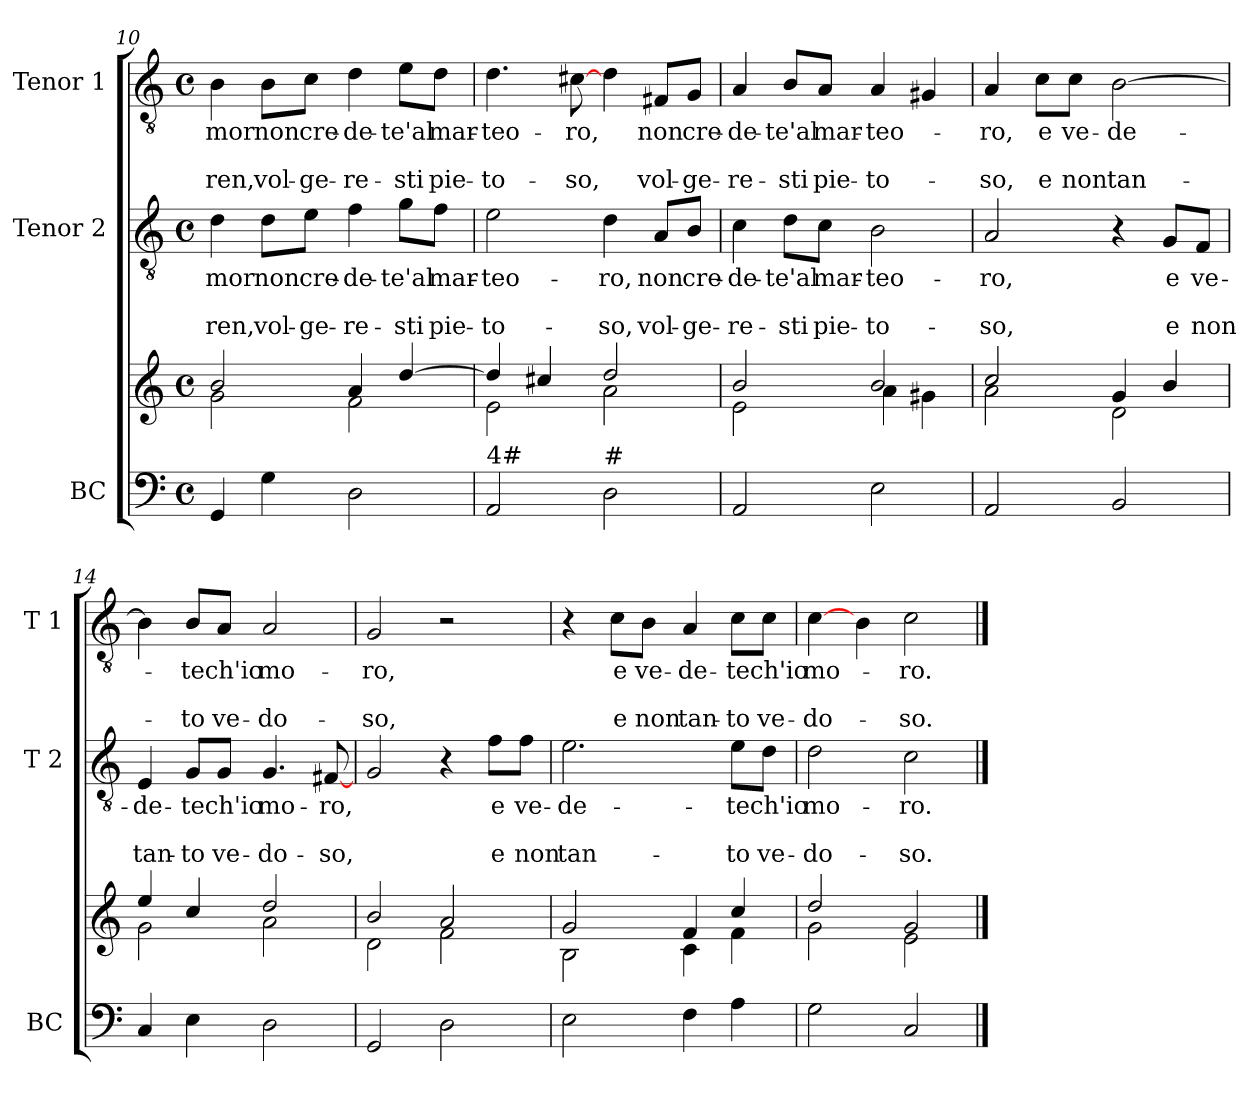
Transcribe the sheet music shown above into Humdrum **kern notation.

**kern	**kern	**kern	**text	**text	**text	**kern	**text	**text	**text
*part3	*part3	*part2	*part2	*part2	*part2	*part1	*part1	*part1	*part1
*staff4	*staff3	*staff2	*staff2	*staff2	*staff2	*staff1	*staff1	*staff1	*staff1
*I"BC	*	*I"Tenor 2	*	*	*	*I"Tenor 1	*	*	*
*I'BC	*	*I'T 2	*	*	*	*I'T 1	*	*	*
*clefF4	*clefG2	*clefGv2	*	*	*	*clefGv2	*	*	*
*k[]	*k[]	*k[]	*	*	*	*k[]	*	*	*
*C:	*C:	*C:	*	*	*	*C:	*	*	*
*M4/4	*M4/4	*M4/4	*	*	*	*M4/4	*	*	*
*met(c)	*met(c)	*met(c)	*	*	*	*met(c)	*	*	*
=10	=10	=10	=10	=10	=10	=10	=10	=10	=10
*	*^	*	*	*	*	*	*	*	*
!	!	!	!	!LO:LY:b	!	!LO:LY:b	!	!LO:LY:b	!	!LO:LY:b
4GG/	2b/	2g\	4d\	-mor	.	-ren,	4B\	-mor	.	-ren,
!	!	!	!	!LO:LY:b	!	!LO:LY:b	!	!LO:LY:b	!	!LO:LY:b
4G\	.	.	8d\L	non	.	vol-	8B\L	non	.	vol-
!	!	!	!	!LO:LY:b	!	!LO:LY:b	!	!LO:LY:b	!	!LO:LY:b
.	.	.	8e\J	cre-	.	-ge-	8c\J	cre-	.	-ge-
!	!	!	!	!LO:LY:b	!	!LO:LY:b	!	!LO:LY:b	!	!LO:LY:b
2D\	4a/	2f\	4f\	-de-	.	-re-	4d\	-de-	.	-re-
!	!	!	!	!LO:LY:b	!	!LO:LY:b	!	!LO:LY:b	!	!LO:LY:b
.	[>4dd/	.	8g\L	-te'al	.	-sti	8e\L	-te'al	.	-sti
!	!	!	!	!LO:LY:b	!	!LO:LY:b	!	!LO:LY:b	!	!LO:LY:b
.	.	.	8f\J	mar-	.	pie-	8d\J	mar-	.	pie-
=11	=11	=11	=11	=11	=11	=11	=11	=11	=11	=11
!LO:TX:a:t=4#	!	!	!	!	!	!	!	!	!	!
!	!	!	!	!LO:LY:b	!	!LO:LY:b	!	!LO:LY:b	!	!LO:LY:b
2AA/	4dd/]	2e\	2e\	-teo-	.	-to-	4.d\	-teo-	.	-to-
.	4cc#X/	.	.	.	.	.	.	.	.	.
!	!	!	!	!	!	!	!	!LO:LY:b	!	!LO:LY:b
.	.	.	.	.	.	.	[8c#X\	-ro,	.	-so,
!LO:TX:a:t=#	!	!	!	!	!	!	!	!	!	!
!	!	!	!	!LO:LY:b	!	!LO:LY:b	!	!	!	!
2D\	2dd/	2a\	4d\	-ro,	.	-so,	4d\	.	.	.
!	!	!	!	!LO:LY:b	!	!LO:LY:b	!	!LO:LY:b	!	!LO:LY:b
.	.	.	8A/L	non	.	vol-	8F#X/L	non	.	vol-
!	!	!	!	!LO:LY:b	!	!LO:LY:b	!	!LO:LY:b	!	!LO:LY:b
.	.	.	8B/J	cre-	.	-ge-	8G/J	cre-	.	-ge-
=12	=12	=12	=12	=12	=12	=12	=12	=12	=12	=12
!	!	!	!	!LO:LY:b	!	!LO:LY:b	!	!LO:LY:b	!	!LO:LY:b
2AA/	2b/	2e\	4c\	-de-	.	-re-	4A/	-de-	.	-re-
!	!	!	!	!LO:LY:b	!	!LO:LY:b	!	!LO:LY:b	!	!LO:LY:b
.	.	.	8d\L	-te'al	.	-sti	8B/L	-te'al	.	-sti
!	!	!	!	!LO:LY:b	!	!LO:LY:b	!	!LO:LY:b	!	!LO:LY:b
.	.	.	8c\J	mar-	.	pie-	8A/J	mar-	.	pie-
!	!	!	!	!LO:LY:b	!	!LO:LY:b	!	!LO:LY:b	!	!LO:LY:b
2E\	2b/	4a\	2B\	-teo-	.	-to-	4A/	-teo-	.	-to-
.	.	4g#X\	.	.	.	.	4G#X/	.	.	.
!!LO:LB:g=z
=13	=13	=13	=13	=13	=13	=13	=13	=13	=13	=13
!	!	!	!	!LO:LY:b	!	!LO:LY:b	!	!LO:LY:b	!	!LO:LY:b
2AA/	2cc/	2a\	2A/	-ro,	.	-so,	4A/	-ro,	.	-so,
!	!	!	!	!	!	!	!	!LO:LY:b	!	!LO:LY:b
.	.	.	.	.	.	.	8c\L	e	.	e
!	!	!	!	!	!	!	!	!LO:LY:b	!	!LO:LY:b
.	.	.	.	.	.	.	8c\J	ve-	.	non
!	!	!	!	!	!	!	!	!LO:LY:b	!	!LO:LY:b
2BB/	4g/	2d\	4r	.	.	.	[2B\	-de-	.	tan-
!	!	!	!	!LO:LY:b	!	!LO:LY:b	!	!	!	!
.	4b/	.	8G/L	e	.	e	.	.	.	.
!	!	!	!	!LO:LY:b	!	!LO:LY:b	!	!	!	!
.	.	.	8F/J	ve-	.	non	.	.	.	.
=14	=14	=14	=14	=14	=14	=14	=14	=14	=14	=14
!	!	!	!	!LO:LY:b	!	!LO:LY:b	!	!	!	!
4C/	4ee/	2g\	4E/	-de-	.	tan-	4B\]	.	.	.
!	!	!	!	!LO:LY:b	!	!LO:LY:b	!	!LO:LY:b	!	!LO:LY:b
4E\	4cc/	.	8G/L	-te	.	-to	8B/L	-te	.	-to
!	!	!	!	!LO:LY:b	!	!LO:LY:b	!	!LO:LY:b	!	!LO:LY:b
.	.	.	8G/J	ch'io	.	ve-	8A/J	ch'io	.	ve-
!	!	!	!	!LO:LY:b	!	!LO:LY:b	!	!LO:LY:b	!	!LO:LY:b
2D\	2dd/	2a\	4.G/	mo-	.	-do-	2A/	mo-	.	-do-
!	!	!	!	!LO:LY:b	!	!LO:LY:b	!	!	!	!
.	.	.	[8F#X/	-ro,	.	-so,	.	.	.	.
=15	=15	=15	=15	=15	=15	=15	=15	=15	=15	=15
!	!	!	!	!	!	!	!	!LO:LY:b	!	!LO:LY:b
2GG/	2b/	2d\	2G/	.	.	.	2G/	-ro,	.	-so,
2D\	2a/	2f\	4r	.	.	.	2r	.	.	.
!	!	!	!	!LO:LY:b	!	!LO:LY:b	!	!	!	!
.	.	.	8f\L	e	.	e	.	.	.	.
!	!	!	!	!LO:LY:b	!	!LO:LY:b	!	!	!	!
.	.	.	8f\J	ve-	.	non	.	.	.	.
=16	=16	=16	=16	=16	=16	=16	=16	=16	=16	=16
!	!	!	!	!LO:LY:b	!	!LO:LY:b	!	!	!	!
2E\	2g/	2B\	2.e\	-de-	.	tan-	4r	.	.	.
!	!	!	!	!	!	!	!	!LO:LY:b	!	!LO:LY:b
.	.	.	.	.	.	.	8c\L	e	.	e
!	!	!	!	!	!	!	!	!LO:LY:b	!	!LO:LY:b
.	.	.	.	.	.	.	8B\J	ve-	.	non
!	!	!	!	!	!	!	!	!LO:LY:b	!	!LO:LY:b
4F\	4f/	4c\	.	.	.	.	4A/	-de-	.	tan-
!	!	!	!	!LO:LY:b	!	!LO:LY:b	!	!LO:LY:b	!	!LO:LY:b
4A\	4cc/	4f\	8e\L	-te	.	-to	8c\L	-te	.	-to
!	!	!	!	!LO:LY:b	!	!LO:LY:b	!	!LO:LY:b	!	!LO:LY:b
.	.	.	8d\J	ch'io	.	ve-	8c\J	ch'io	.	ve-
=17	=17	=17	=17	=17	=17	=17	=17	=17	=17	=17
!	!	!	!	!LO:LY:b	!	!LO:LY:b	!	!LO:LY:b	!	!LO:LY:b
2G\	2dd/	2g\	2d\	mo-	.	-do-	[4c\	mo-	.	-do-
.	.	.	.	.	.	.	4B\	.	.	.
!	!	!	!	!LO:LY:b	!	!LO:LY:b	!	!LO:LY:b	!	!LO:LY:b
2C/	2g/	2e\	2c\	-ro.	.	-so.	2c\	-ro.	.	-so.
*	*v	*v	*	*	*	*	*	*	*	*
==	==	==	==	==	==	==	==	==	==
*-	*-	*-	*-	*-	*-	*-	*-	*-	*-
